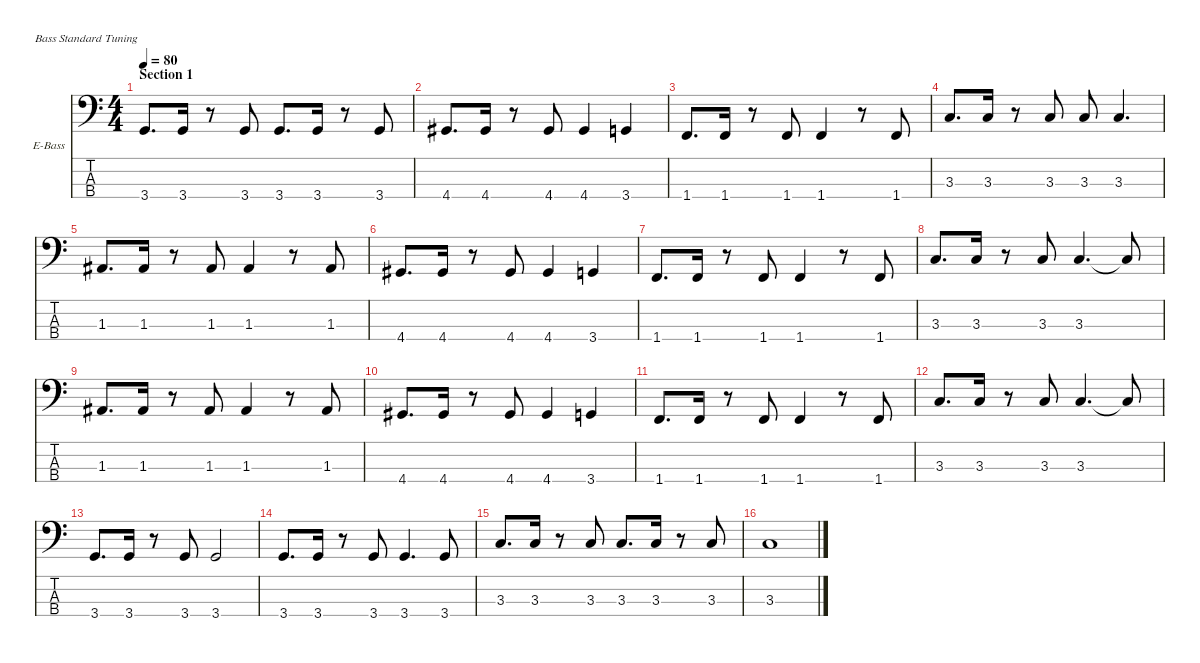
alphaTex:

\hideDynamics
\bracketExtendMode nobrackets
\firstSystemTrackNameOrientation horizontal
\otherSystemsTrackNameOrientation horizontal
\track ("Bass" "E-Bass") {instrument electricbassfinger}
\staff {score tabs}
\tuning (G2 D2 A1 E1)
\ts (4 4)
\section ("" "Section 1")
\tempo 80
\clef f4
\ks c
3.4.8{d dy f beam Up} 3.4.16{beam Up} r.8{beam Up} 3.4.8{beam Up} 3.4.8{d beam Up} 3.4.16{beam Up} r.8{beam Up} 3.4.8{beam Up} |
4.4{acc #}.8{d beam Up} 4.4{acc #}.16{beam Up} r.8{beam Up} 4.4{acc #}.8{beam Up} 4.4{acc #}.4{beam Up} 3.4.4{beam Up} |
1.4.8{d beam Up} 1.4.16{beam Up} r.8{beam Up} 1.4.8{beam Up} 1.4.4{beam Up} r.8{beam Up} 1.4.8{beam Up} |
3.3.8{d beam Up} 3.3.16{beam Up} r.8{beam Up} 3.3.8{beam Up} 3.3.8{beam Up} 3.3.4{d beam Up} |
1.3{acc #}.8{d beam Up} 1.3{acc #}.16{beam Up} r.8{beam Up} 1.3{acc #}.8{beam Up} 1.3{acc #}.4{beam Up} r.8{beam Up} 1.3{acc #}.8{beam Up} |
4.4{acc #}.8{d beam Up} 4.4{acc #}.16{beam Up} r.8{beam Up} 4.4{acc #}.8{beam Up} 4.4{acc #}.4{beam Up} 3.4.4{beam Up} |
1.4.8{d beam Up} 1.4.16{beam Up} r.8{beam Up} 1.4.8{beam Up} 1.4.4{beam Up} r.8{beam Up} 1.4.8{beam Up} |
3.3.8{d beam Up} 3.3.16{beam Up} r.8{beam Up} 3.3.8{beam Up} 3.3.4{d beam Up} 3.3{t}.8{beam Up} |
1.3{acc #}.8{d beam Up} 1.3{acc #}.16{beam Up} r.8{beam Up} 1.3{acc #}.8{beam Up} 1.3{acc #}.4{beam Up} r.8{beam Up} 1.3{acc #}.8{beam Up} |
4.4{acc #}.8{d beam Up} 4.4{acc #}.16{beam Up} r.8{beam Up} 4.4{acc #}.8{beam Up} 4.4{acc #}.4{beam Up} 3.4.4{beam Up} |
1.4.8{d beam Up} 1.4.16{beam Up} r.8{beam Up} 1.4.8{beam Up} 1.4.4{beam Up} r.8{beam Up} 1.4.8{beam Up} |
3.3.8{d beam Up} 3.3.16{beam Up} r.8{beam Up} 3.3.8{beam Up} 3.3.4{d beam Up} 3.3{t}.8{beam Up} |
3.4.8{d beam Up} 3.4.16{beam Up} r.8{beam Up} 3.4.8{beam Up} 3.4.2{beam Up} |
3.4.8{d beam Up} 3.4.16{beam Up} r.8{beam Up} 3.4.8{beam Up} 3.4.4{d beam Up} 3.4.8{beam Up} |
3.3.8{d beam Up} 3.3.16{beam Up} r.8{beam Up} 3.3.8{beam Up} 3.3.8{d beam Up} 3.3.16{beam Up} r.8{beam Up} 3.3.8{beam Up} |
3.3.1{beam Up}
